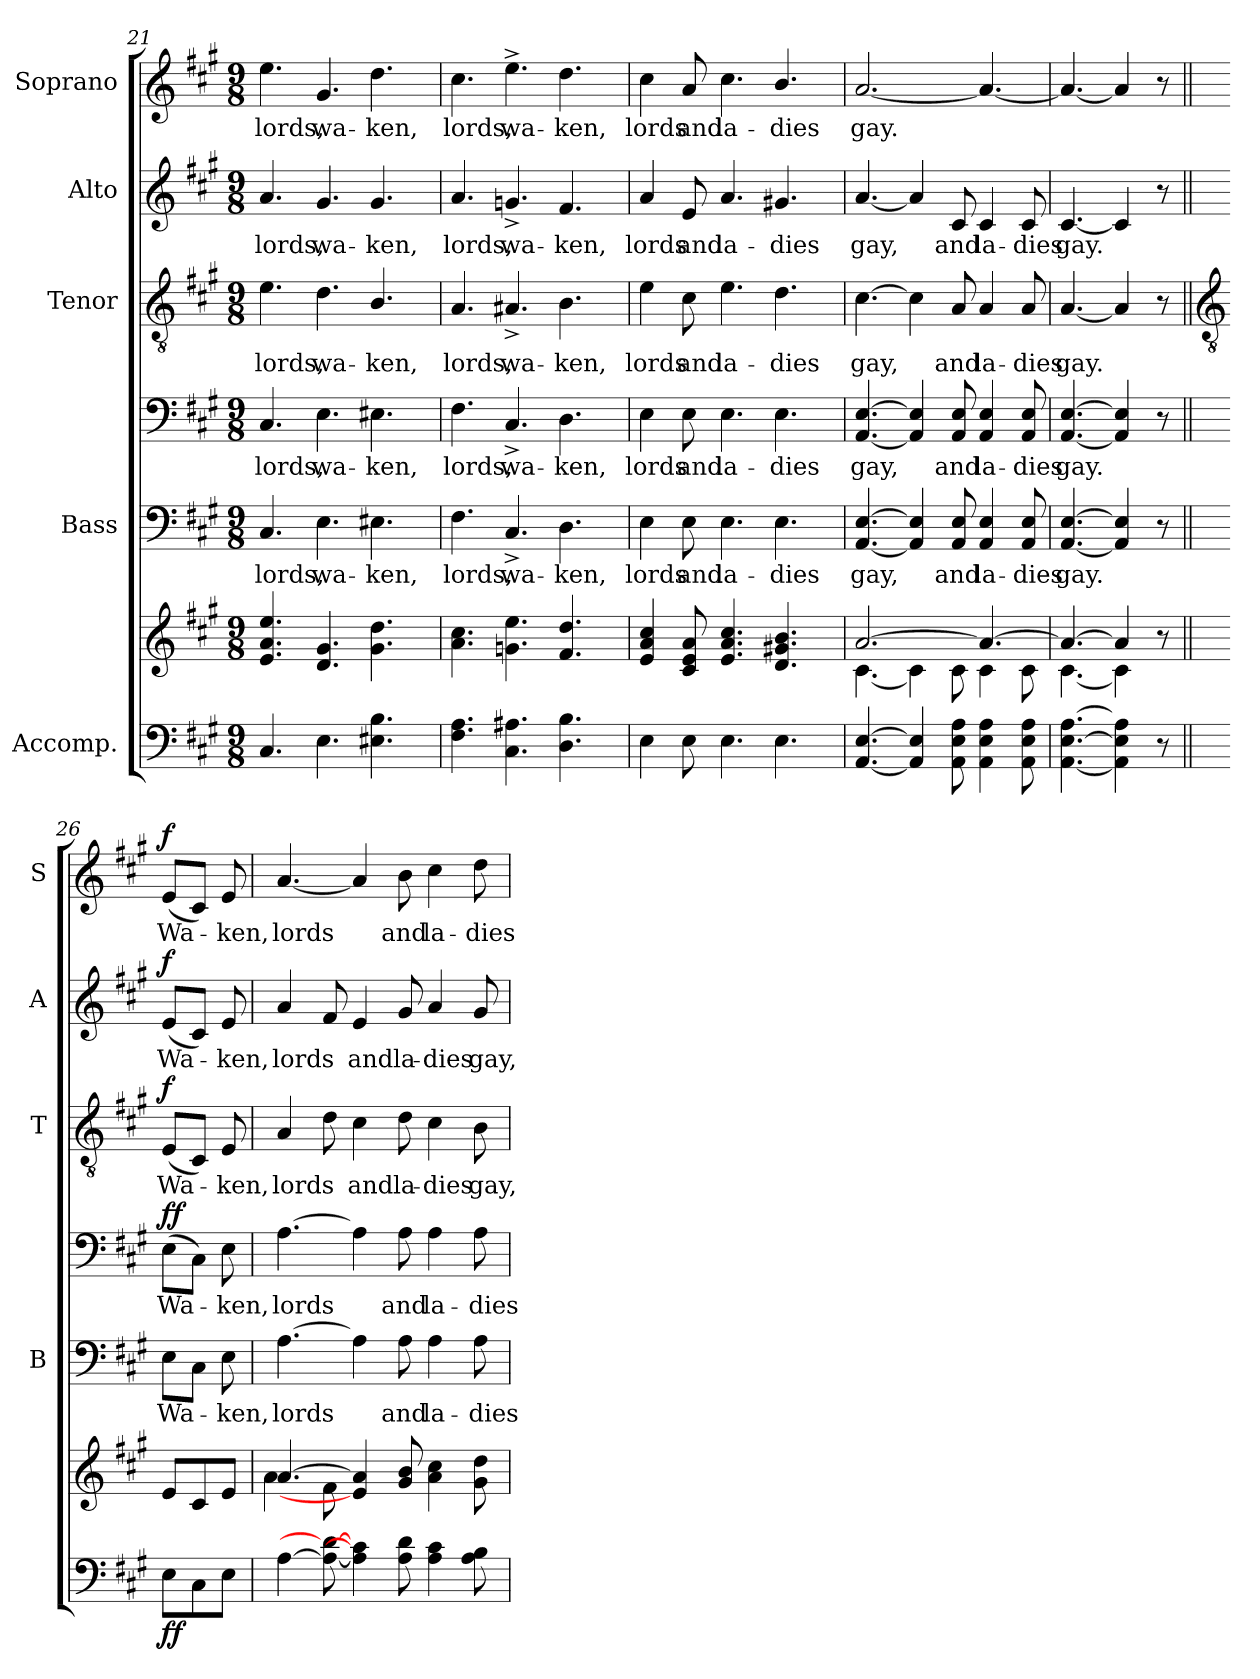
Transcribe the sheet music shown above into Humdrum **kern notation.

**kern	**kern	**dynam	**kern	**text	**kern	**text	**dynam	**kern	**text	**dynam	**kern	**text	**dynam	**kern	**text	**dynam
*part5	*part5	*part5	*part4	*part4	*part4	*part4	*part4	*part3	*part3	*part3	*part2	*part2	*part2	*part1	*part1	*part1
*staff7	*staff6	*staff6/7	*staff5	*staff5	*staff4	*staff4	*staff4/5	*staff3	*staff3	*staff3	*staff2	*staff2	*staff2	*staff1	*staff1	*staff1
*I"Accomp.	*	*	*I"Bass	*	*	*	*	*I"Tenor	*	*	*I"Alto	*	*	*I"Soprano	*	*
*	*	*	*I'B	*	*	*	*	*I'T	*	*	*I'A	*	*	*I'S	*	*
*clefF4	*clefG2	*	*	*	*clefF4	*	*	*clefGv2	*	*	*clefG2	*	*	*clefG2	*	*
*k[f#c#g#]	*k[f#c#g#]	*	*k[f#c#g#]	*	*k[f#c#g#]	*	*	*k[f#c#g#]	*	*	*k[f#c#g#]	*	*	*k[f#c#g#]	*	*
*A:	*A:	*	*A:	*	*A:	*	*	*A:	*	*	*A:	*	*	*A:	*	*
*M9/8	*M9/8	*	*M9/8	*	*M9/8	*	*	*M9/8	*	*	*M9/8	*	*	*M9/8	*	*
=21	=21	=21	=21	=21	=21	=21	=21	=21	=21	=21	=21	=21	=21	=21	=21	=21
*	*^	*	*	*	*	*	*	*	*	*	*	*	*	*	*	*
!	!	!	!	!	!LO:LY:b	!	!LO:LY:b	!	!	!LO:LY:b	!	!	!LO:LY:b	!	!	!LO:LY:b	!
4.C#	4.e 4.a 4.ee	1ryy	.	4.C#	lords,	4.C#	lords,	.	4.e	lords,	.	4.a	lords,	.	4.ee	lords,	.
!	!	!	!	!	!LO:LY:b	!	!LO:LY:b	!	!	!LO:LY:b	!	!	!LO:LY:b	!	!	!LO:LY:b	!
4.E	4.d 4.g#	.	.	4.E	wa-	4.E	wa-	.	4.d	wa-	.	4.g#	wa-	.	4.g#	wa-	.
!	!	!	!	!	!LO:LY:b	!	!LO:LY:b	!	!	!LO:LY:b	!	!	!LO:LY:b	!	!	!LO:LY:b	!
4.E#X 4.B	4.g# 4.dd	.	.	4.E#X	-ken,	4.E#X	-ken,	.	4.B/	-ken,	.	4.g#	-ken,	.	4.dd	-ken,	.
.	.	8ryy	.	.	.	.	.	.	.	.	.	.	.	.	.	.	.
=22	=22	=22	=22	=22	=22	=22	=22	=22	=22	=22	=22	=22	=22	=22	=22	=22	=22
!	!	!	!	!	!LO:LY:b	!	!LO:LY:b	!	!	!LO:LY:b	!	!	!LO:LY:b	!	!	!LO:LY:b	!
4.F# 4.A	4.a 4.cc#	1ryy	.	4.F#	lords,	4.F#	lords,	.	4.A	lords,	.	4.a	lords,	.	4.cc#	lords,	.
!	!	!	!	!	!LO:LY:b	!	!LO:LY:b	!	!	!LO:LY:b	!	!	!LO:LY:b	!	!	!LO:LY:b	!
4.C# 4.A#X	4.gn 4.ee	.	.	4.C#^	wa-	4.C#^	wa-	.	4.A#X^	wa-	.	4.gn^	wa-	.	4.ee^	wa-	.
!	!	!	!	!	!LO:LY:b	!	!LO:LY:b	!	!	!LO:LY:b	!	!	!LO:LY:b	!	!	!LO:LY:b	!
4.D 4.B	4.f# 4.dd	.	.	4.D	-ken,	4.D	-ken,	.	4.B	-ken,	.	4.f#	-ken,	.	4.dd	-ken,	.
.	.	8ryy	.	.	.	.	.	.	.	.	.	.	.	.	.	.	.
=23	=23	=23	=23	=23	=23	=23	=23	=23	=23	=23	=23	=23	=23	=23	=23	=23	=23
!	!	!	!	!	!LO:LY:b	!	!LO:LY:b	!	!	!LO:LY:b	!	!	!LO:LY:b	!	!	!LO:LY:b	!
4E	4e 4a 4cc#	1ryy	.	4E	lords	4E	lords	.	4e	lords	.	4a	lords	.	4cc#	lords	.
!	!	!	!	!	!LO:LY:b	!	!LO:LY:b	!	!	!LO:LY:b	!	!	!LO:LY:b	!	!	!LO:LY:b	!
8E	8c# 8e 8a	.	.	8E	and	8E	and	.	8c#	and	.	8e	and	.	8a	and	.
!	!	!	!	!	!LO:LY:b	!	!LO:LY:b	!	!	!LO:LY:b	!	!	!LO:LY:b	!	!	!LO:LY:b	!
4.E	4.e 4.a 4.cc#	.	.	4.E	la-	4.E	la-	.	4.e	la-	.	4.a	la-	.	4.cc#	la-	.
!	!	!	!	!	!LO:LY:b	!	!LO:LY:b	!	!	!LO:LY:b	!	!	!LO:LY:b	!	!	!LO:LY:b	!
4.E	4.d/ 4.g#X/ 4.b/	.	.	4.E	-dies	4.E	-dies	.	4.d	-dies	.	4.g#X	-dies	.	4.b/	-dies	.
.	.	8ryy	.	.	.	.	.	.	.	.	.	.	.	.	.	.	.
=24	=24	=24	=24	=24	=24	=24	=24	=24	=24	=24	=24	=24	=24	=24	=24	=24	=24
!	!	!	!	!	!LO:LY:b	!	!LO:LY:b	!	!	!LO:LY:b	!	!	!LO:LY:b	!	!	!LO:LY:b	!
[4.AA [4.E	[2.a	[4.c#\	.	[4.AA [4.E	gay,	[4.AA [4.E	gay,	.	[4.c#	gay,	.	[4.a	gay,	.	[2.a	gay.	.
4AA] 4E]	.	4c#\]	.	4AA] 4E]	.	4AA] 4E]	.	.	4c#]	.	.	4a]	.	.	.	.	.
!	!	!	!	!	!LO:LY:b	!	!LO:LY:b	!	!	!LO:LY:b	!	!	!LO:LY:b	!	!	!	!
8AA 8E 8A	.	8c#\	.	8AA 8E	and	8AA 8E	and	.	8A	and	.	8c#	and	.	.	.	.
!	!	!	!	!	!LO:LY:b	!	!LO:LY:b	!	!	!LO:LY:b	!	!	!LO:LY:b	!	!	!	!
4AA 4E 4A	4.a_	4c#\	.	4AA 4E	la-	4AA 4E	la-	.	4A	la-	.	4c#	la-	.	4.a_	.	.
!	!	!	!	!	!LO:LY:b	!	!LO:LY:b	!	!	!LO:LY:b	!	!	!LO:LY:b	!	!	!	!
8AA 8E 8A	.	8c#\	.	8AA 8E	-dies	8AA 8E	-dies	.	8A	-dies	.	8c#	-dies	.	.	.	.
=25	=25	=25	=25	=25	=25	=25	=25	=25	=25	=25	=25	=25	=25	=25	=25	=25	=25
!	!	!	!	!	!LO:LY:b	!	!LO:LY:b	!	!	!LO:LY:b	!	!	!LO:LY:b	!	!	!	!
[4.AA [4.E [4.A	4.a_	[4.c#\	.	[4.AA [4.E	gay.	[4.AA [4.E	gay.	.	[4.A	gay.	.	[4.c#	gay.	.	4.a_	.	.
4AA] 4E] 4A]	4a]	4c#\]	.	4AA] 4E]	.	4AA] 4E]	.	.	4A]	.	.	4c#]	.	.	4a]	.	.
8r	8r	8ryy	.	8r	.	8r	.	.	8r	.	.	8r	.	.	8r	.	.
!!LO:LB:g=z
=26||	=26||	=26||	=26||	=26||	=26||	=26||	=26||	=26||	=26||	=26||	=26||	=26||	=26||	=26||	=26||	=26||	=26||
*	*	*	*	*	*	*	*	*	*clefGv2	*	*	*	*	*	*	*	*
*^	*	*	*	*	*	*	*	*	*	*	*	*	*	*	*	*	*
!	!	!	!	!LO:DY:b=2	!	!LO:LY:b	!	!LO:LY:b	!	!	!LO:LY:b	!	!	!LO:LY:b	!	!	!LO:LY:b	!
!	!	!	!	!LO:DY:n=1:b	!	!	!	!	!LO:DY:b=2	!	!	!	!	!	!	!	!	!
!	!	!	!	!	!	!	!	!	!LO:DY:n=1:b	!	!	!LO:DY:b	!	!	!LO:DY:b	!	!	!LO:DY:b
4.ryy	8EL	8eL	4.ryy	f f	8EL	Wa-	(>8EL	Wa-	f f	(<8EL	Wa-	f	(<8eL	Wa-	f	(<8eL	Wa-	f
.	8C#	8c#	.	.	8C#J	.	8C#J)	.	.	8C#J)	.	.	8c#J)	.	.	8c#J)	.	.
!	!	!	!	!	!	!LO:LY:b	!	!LO:LY:b	!	!	!LO:LY:b	!	!	!LO:LY:b	!	!	!LO:LY:b	!
.	8EJ	8eJ	.	.	8E	ken,	8E	ken,	.	8E	ken,	.	8e	ken,	.	8e	ken,	.
=27	=27	=27	=27	=27	=27	=27	=27	=27	=27	=27	=27	=27	=27	=27	=27	=27	=27	=27
!	!	!	!	!	!	!LO:LY:b	!	!LO:LY:b	!	!	!LO:LY:b	!	!	!LO:LY:b	!	!	!LO:LY:b	!
4.ryy	[4A	[4.a	4a\	.	[4.A	lords	[4.A	lords	.	4A	lords	.	4a	lords	.	[4.a	lords	.
.	8A_ 8d_	.	8f#\	.	.	.	.	.	.	8d	.	.	8f#	.	.	.	.	.
!	!	!	!	!	!	!	!	!	!	!	!LO:LY:b	!	!	!LO:LY:b	!	!	!	!
4.ryy	4A] 4c#]	4e] 4a]	4.ryy	.	4A]	.	4A]	.	.	4c#	and	.	4e	and	.	4a]	.	.
!	!	!	!	!	!	!LO:LY:b	!	!LO:LY:b	!	!	!LO:LY:b	!	!	!LO:LY:b	!	!	!LO:LY:b	!
.	8A 8d	8g# 8b	.	.	8A	and	8A	and	.	8d	la-	.	8g#	la-	.	8b	and	.
!	!	!	!	!	!	!LO:LY:b	!	!LO:LY:b	!	!	!LO:LY:b	!	!	!LO:LY:b	!	!	!LO:LY:b	!
4.ryy	4A 4c#	4a 4cc#	4.ryy	.	4A	la-	4A	la-	.	4c#	-dies	.	4a	-dies	.	4cc#	la-	.
!	!	!	!	!	!	!LO:LY:b	!	!LO:LY:b	!	!	!LO:LY:b	!	!	!LO:LY:b	!	!	!LO:LY:b	!
.	8A 8B	8g# 8dd	.	.	8A	-dies	8A	-dies	.	8BL	gay,	.	8g#L	gay,	.	8dd	-dies	.
*v	*v	*	*	*	*	*	*	*	*	*	*	*	*	*	*	*	*	*
*	*v	*v	*	*	*	*	*	*	*	*	*	*	*	*	*	*	*
=	=	=	=	=	=	=	=	=	=	=	=	=	=	=	=	=
*-	*-	*-	*-	*-	*-	*-	*-	*-	*-	*-	*-	*-	*-	*-	*-	*-
